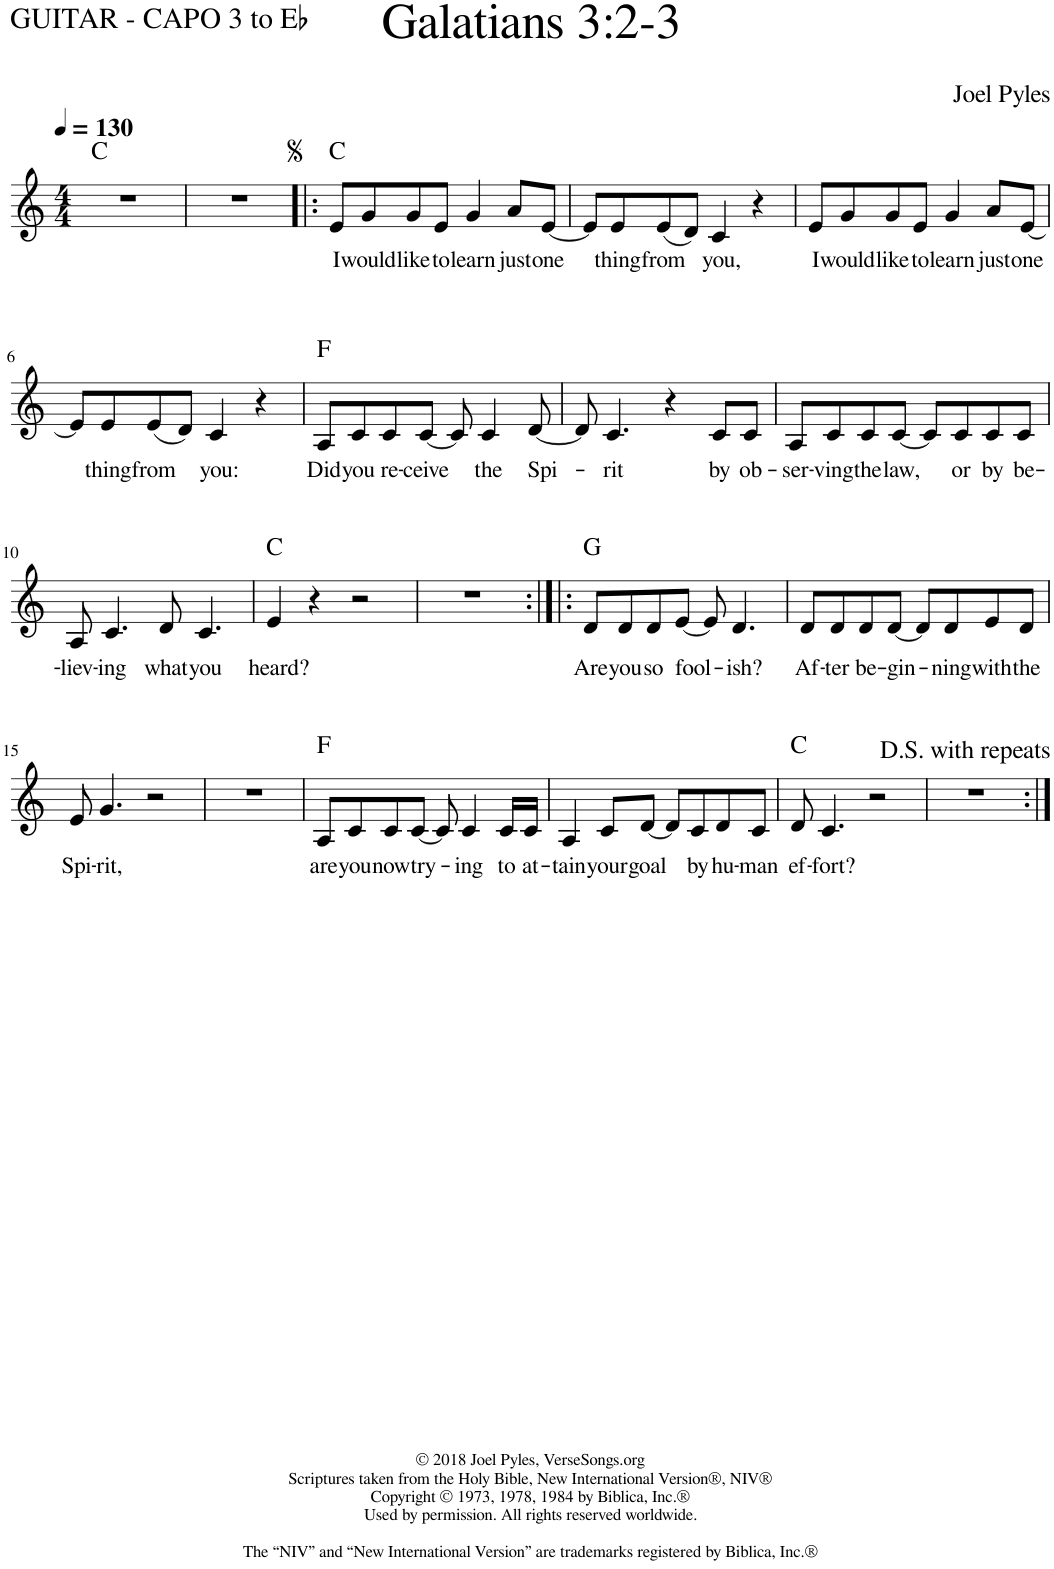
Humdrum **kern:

**kern	**text	**harte
*part1	*part1	*part1
*staff1	*staff1	*
*I"Piano	*	*
*I'Pno.	*	*
*clefG2	*	*
*k[]	*	*
*M4/4	*	*
*MM130	*	*
=1	=1	=1
1r	.	C:maj
=2	=2	=2
1r	.	.
=3!|:	=3!|:	=3!|:
!	!LO:LY:b	!
8e/L	I	C:maj
!	!LO:LY:b	!
8g/	would	.
!	!LO:LY:b	!
8g/	like	.
!	!LO:LY:b	!
8e/J	to	.
!	!LO:LY:b	!
4g/	learn	.
!	!LO:LY:b	!
8a/L	just	.
!	!LO:LY:b	!
[8e/J	one	.
=4	=4	=4
8e/L]	.	.
!	!LO:LY:b	!
8e/	thing	.
!	!LO:LY:b	!
(8e/	from	.
8d/J)	.	.
!	!LO:LY:b	!
4c/	you,	.
4r	.	.
=5	=5	=5
!	!LO:LY:b	!
8e/L	I	.
!	!LO:LY:b	!
8g/	would	.
!	!LO:LY:b	!
8g/	like	.
!	!LO:LY:b	!
8e/J	to	.
!	!LO:LY:b	!
4g/	learn	.
!	!LO:LY:b	!
8a/L	just	.
!	!LO:LY:b	!
[8e/J	one	.
!!LO:LB:g=z
=6	=6	=6
8e/L]	.	.
!	!LO:LY:b	!
8e/	thing	.
!	!LO:LY:b	!
(8e/	from	.
8d/J)	.	.
!	!LO:LY:b	!
4c/	you:	.
4r	.	.
=7	=7	=7
!	!LO:LY:b	!
8A/L	Did	F:maj
!	!LO:LY:b	!
8c/	you	.
!	!LO:LY:b	!
8c/	re-	.
!	!LO:LY:b	!
[8c/J	-ceive	.
8c/]	.	.
!	!LO:LY:b	!
4c/	the	.
!	!LO:LY:b	!
[8d/	Spi-	.
=8	=8	=8
8d/]	.	.
!	!LO:LY:b	!
4.c/	-rit	.
4r	.	.
!	!LO:LY:b	!
8c/L	by	.
!	!LO:LY:b	!
8c/J	ob-	.
=9	=9	=9
!	!LO:LY:b	!
8A/L	-ser-	.
!	!LO:LY:b	!
8c/	-ving	.
!	!LO:LY:b	!
8c/	the	.
!	!LO:LY:b	!
[8c/J	law,	.
8c/L]	.	.
!	!LO:LY:b	!
8c/	or	.
!	!LO:LY:b	!
8c/	by	.
!	!LO:LY:b	!
8c/J	be-	.
!!LO:LB:g=z
=10	=10	=10
!	!LO:LY:b	!
8A/	-liev-	.
!	!LO:LY:b	!
4.c/	-ing	.
!	!LO:LY:b	!
8d/	what	.
!	!LO:LY:b	!
4.c/	you	.
=11	=11	=11
!	!LO:LY:b	!
4e/	heard?	C:maj
4r	.	.
2r	.	.
=12	=12	=12
1r	.	.
=13:|!|:	=13:|!|:	=13:|!|:
!	!LO:LY:b	!
8d/L	Are	G:maj
!	!LO:LY:b	!
8d/	you	.
!	!LO:LY:b	!
8d/	so	.
!	!LO:LY:b	!
[8e/J	fool-	.
8e/]	.	.
!	!LO:LY:b	!
4.d/	-ish?	.
=14	=14	=14
!	!LO:LY:b	!
8d/L	Af-	.
!	!LO:LY:b	!
8d/	-ter	.
!	!LO:LY:b	!
8d/	be-	.
!	!LO:LY:b	!
[8d/J	-gin-	.
8d/L]	.	.
!	!LO:LY:b	!
8d/	-ning	.
!	!LO:LY:b	!
8e/	with	.
!	!LO:LY:b	!
8d/J	the	.
!!LO:LB:g=z
=15	=15	=15
!	!LO:LY:b	!
8e/	Spi-	.
!	!LO:LY:b	!
4.g/	-rit,	.
2r	.	.
=16	=16	=16
1r	.	.
=17	=17	=17
!	!LO:LY:b	!
8A/L	are	F:maj
!	!LO:LY:b	!
8c/	you	.
!	!LO:LY:b	!
8c/	now	.
!	!LO:LY:b	!
[8c/J	try-	.
8c/]	.	.
!	!LO:LY:b	!
4c/	-ing	.
!	!LO:LY:b	!
16c/LL	to	.
!	!LO:LY:b	!
16c/JJ	at-	.
=18	=18	=18
!	!LO:LY:b	!
4A/	-tain	.
!	!LO:LY:b	!
8c/L	your	.
!	!LO:LY:b	!
[8d/J	goal	.
8d/L]	.	.
!	!LO:LY:b	!
8c/	by	.
!	!LO:LY:b	!
8d/	hu-	.
!	!LO:LY:b	!
8c/J	-man	.
=19	=19	=19
!	!LO:LY:b	!
8d/	ef-	C:maj
!	!LO:LY:b	!
4.c/	-fort?	.
2r	.	.
=20	=20	=20
1r	.	.
=:|!	=:|!	=:|!
*-	*-	*-
